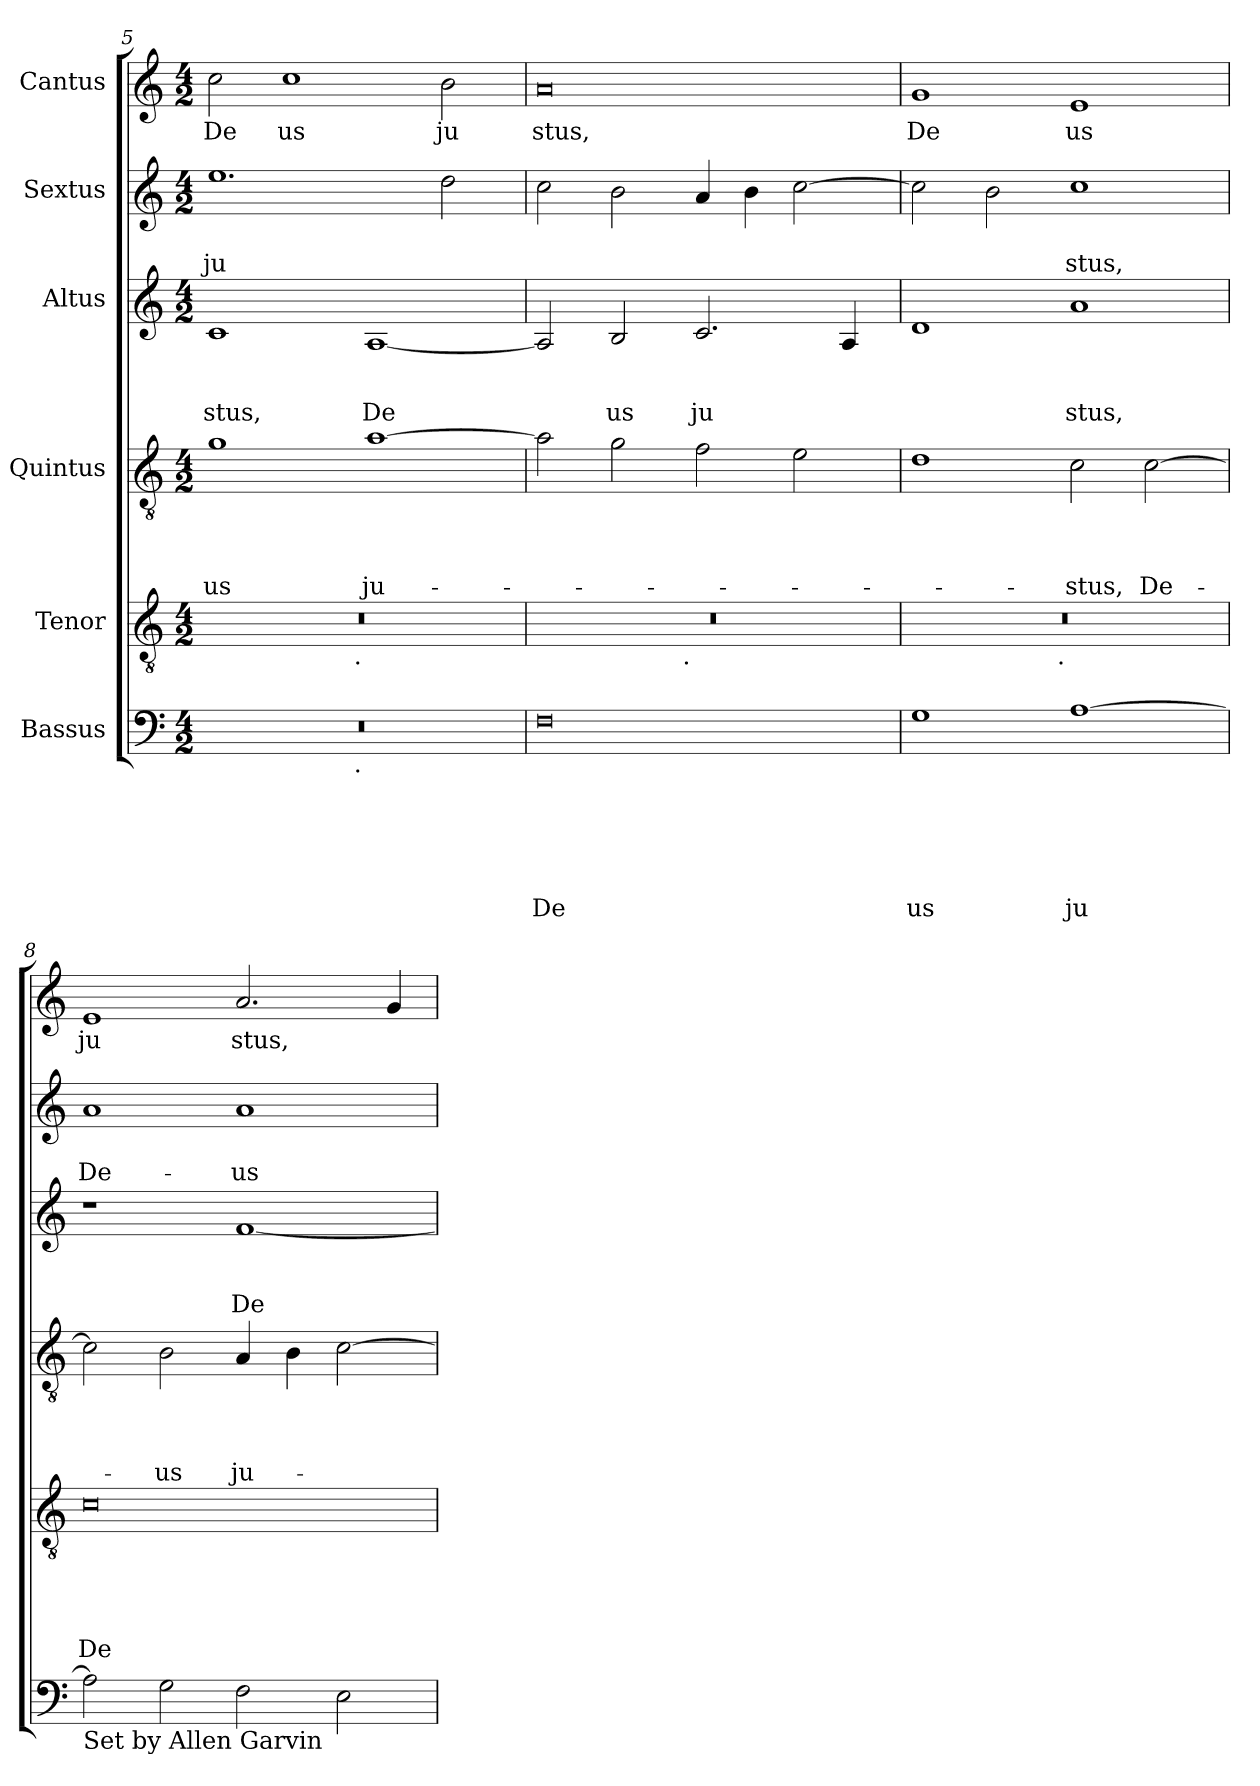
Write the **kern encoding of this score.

**kern	**text	**text	**text	**text	**text	**text	**kern	**text	**text	**text	**text	**text	**kern	**text	**text	**text	**text	**kern	**text	**text	**text	**kern	**text	**text	**kern	**text
*part6	*part6	*part6	*part6	*part6	*part6	*part6	*part5	*part5	*part5	*part5	*part5	*part5	*part4	*part4	*part4	*part4	*part4	*part3	*part3	*part3	*part3	*part2	*part2	*part2	*part1	*part1
*staff6	*staff6	*staff6	*staff6	*staff6	*staff6	*staff6	*staff5	*staff5	*staff5	*staff5	*staff5	*staff5	*staff4	*staff4	*staff4	*staff4	*staff4	*staff3	*staff3	*staff3	*staff3	*staff2	*staff2	*staff2	*staff1	*staff1
*I"Bassus	*	*	*	*	*	*	*I"Tenor	*	*	*	*	*	*I"Quintus	*	*	*	*	*I"Altus	*	*	*	*I"Sextus	*	*	*I"Cantus	*
*clefF4	*	*	*	*	*	*	*clefGv2	*	*	*	*	*	*clefGv2	*	*	*	*	*clefG2	*	*	*	*clefG2	*	*	*clefG2	*
*k[]	*	*	*	*	*	*	*k[]	*	*	*	*	*	*k[]	*	*	*	*	*k[]	*	*	*	*k[]	*	*	*k[]	*
*C:	*	*	*	*	*	*	*C:	*	*	*	*	*	*C:	*	*	*	*	*C:	*	*	*	*C:	*	*	*C:	*
*M4/2	*	*	*	*	*	*	*M4/2	*	*	*	*	*	*M4/2	*	*	*	*	*M4/2	*	*	*	*M4/2	*	*	*M4/2	*
=5	=5	=5	=5	=5	=5	=5	=5	=5	=5	=5	=5	=5	=5	=5	=5	=5	=5	=5	=5	=5	=5	=5	=5	=5	=5	=5
!	!	!	!	!	!	!	!	!	!	!	!	!	!	!	!	!	!LO:LY:b	!	!	!	!LO:LY:b	!	!	!LO:LY:b	!	!LO:LY:b
*^	*	*	*	*	*	*	*^	*	*	*	*	*	*	*	*	*	*	*	*	*	*	*	*	*	*	*
0r	2ryy	.	.	.	.	.	.	0r	2ryy	.	.	.	.	.	1g	.	.	.	-us	1c	.	.	stus,	1.ee	.	ju	2cc>\	De
!	!	!	!	!	!	!	!	!	!	!	!	!	!	!	!	!	!	!	!	!	!	!	!	!	!	!	!	!LO:LY:b
.	4...ryy	.	.	.	.	.	.	.	4...ryy	.	.	.	.	.	.	.	.	.	.	.	.	.	.	.	.	.	1cc	us
!	!	!	!	!	!	!	!	!	!LO:TX:b:t=.	!	!	!	!	!	!	!	!	!	!	!	!	!	!	!	!	!	!	!
!	!LO:TX:b:t=.	!	!	!	!	!	!	!	!	!	!	!	!	!	!	!	!	!	!	!	!	!	!	!	!	!	!	!
.	1ryy	.	.	.	.	.	.	.	1ryy	.	.	.	.	.	.	.	.	.	.	.	.	.	.	.	.	.	.	.
!	!	!	!	!	!	!	!	!	!	!	!	!	!	!	!	!	!	!	!LO:LY:b	!	!	!	!LO:LY:b	!	!	!	!	!
.	.	.	.	.	.	.	.	.	.	.	.	.	.	.	[>1a	.	.	.	ju-	[<1A	.	.	De	.	.	.	.	.
!	!	!	!	!	!	!	!	!	!	!	!	!	!	!	!	!	!	!	!	!	!	!	!	!	!	!	!	!LO:LY:b
.	.	.	.	.	.	.	.	.	.	.	.	.	.	.	.	.	.	.	.	.	.	.	.	2dd\	.	.	2b\	ju
.	32ryy	.	.	.	.	.	.	.	32ryy	.	.	.	.	.	.	.	.	.	.	.	.	.	.	.	.	.	.	.
=6	=6	=6	=6	=6	=6	=6	=6	=6	=6	=6	=6	=6	=6	=6	=6	=6	=6	=6	=6	=6	=6	=6	=6	=6	=6	=6	=6	=6
!	!	!	!	!	!	!	!LO:LY:b	!	!	!	!	!	!	!	!	!	!	!	!	!	!	!	!	!	!	!	!	!LO:LY:b
*v	*v	*	*	*	*	*	*	*	*	*	*	*	*	*	*	*	*	*	*	*	*	*	*	*	*	*	*	*
0F	.	.	.	.	.	De	0r	2ryy	.	.	.	.	.	2a\]	.	.	.	.	2A/]	.	.	.	2cc\	.	.	0a	stus,
!	!	!	!	!	!	!	!	!	!	!	!	!	!	!	!	!	!	!	!	!	!	!LO:LY:b	!	!	!	!	!
.	.	.	.	.	.	.	.	4...ryy	.	.	.	.	.	2g\	.	.	.	.	2B/	.	.	us	2b\	.	.	.	.
!	!	!	!	!	!	!	!	!LO:TX:b:t=.	!	!	!	!	!	!	!	!	!	!	!	!	!	!	!	!	!	!	!
.	.	.	.	.	.	.	.	1ryy	.	.	.	.	.	.	.	.	.	.	.	.	.	.	.	.	.	.	.
!	!	!	!	!	!	!	!	!	!	!	!	!	!	!	!	!	!	!	!	!	!	!LO:LY:b	!	!	!	!	!
.	.	.	.	.	.	.	.	.	.	.	.	.	.	2f\	.	.	.	.	2.c/	.	.	ju	4a/	.	.	.	.
.	.	.	.	.	.	.	.	.	.	.	.	.	.	.	.	.	.	.	.	.	.	.	4b\	.	.	.	.
.	.	.	.	.	.	.	.	.	.	.	.	.	.	2e\	.	.	.	.	.	.	.	.	[<2cc\	.	.	.	.
.	.	.	.	.	.	.	.	.	.	.	.	.	.	.	.	.	.	.	4A/	.	.	.	.	.	.	.	.
.	.	.	.	.	.	.	.	32ryy	.	.	.	.	.	.	.	.	.	.	.	.	.	.	.	.	.	.	.
!!LO:LB:g=z
=7	=7	=7	=7	=7	=7	=7	=7	=7	=7	=7	=7	=7	=7	=7	=7	=7	=7	=7	=7	=7	=7	=7	=7	=7	=7	=7	=7
!	!	!	!	!	!	!LO:LY:b	!	!	!	!	!	!	!	!	!	!	!	!	!	!	!	!	!	!	!	!	!LO:LY:b
1G	.	.	.	.	.	us	0r	2ryy	.	.	.	.	.	1d	.	.	.	.	1d	.	.	.	2cc\]	.	.	1g	De
.	.	.	.	.	.	.	.	4...ryy	.	.	.	.	.	.	.	.	.	.	.	.	.	.	2b\	.	.	.	.
!	!	!	!	!	!	!	!	!LO:TX:b:t=.	!	!	!	!	!	!	!	!	!	!	!	!	!	!	!	!	!	!	!
.	.	.	.	.	.	.	.	1ryy	.	.	.	.	.	.	.	.	.	.	.	.	.	.	.	.	.	.	.
!	!	!	!	!	!	!LO:LY:b	!	!	!	!	!	!	!	!	!	!	!	!LO:LY:b	!	!	!	!LO:LY:b	!	!	!LO:LY:b	!	!LO:LY:b
[>1A	.	.	.	.	.	ju	.	.	.	.	.	.	.	2c\	.	.	.	-stus,	1a	.	.	stus,	1cc	.	stus,	1e	us
!	!	!	!	!	!	!	!	!	!	!	!	!	!	!	!	!	!	!LO:LY:b	!	!	!	!	!	!	!	!	!
.	.	.	.	.	.	.	.	.	.	.	.	.	.	[>2c\	.	.	.	De-	.	.	.	.	.	.	.	.	.
.	.	.	.	.	.	.	.	32ryy	.	.	.	.	.	.	.	.	.	.	.	.	.	.	.	.	.	.	.
=8	=8	=8	=8	=8	=8	=8	=8	=8	=8	=8	=8	=8	=8	=8	=8	=8	=8	=8	=8	=8	=8	=8	=8	=8	=8	=8	=8
!LO:TX:b:t=Set by Allen Garvin	!	!	!	!	!	!	!	!	!	!	!	!	!	!	!	!	!	!	!	!	!	!	!	!	!	!	!
!	!	!	!	!	!	!	!	!	!	!	!	!	!LO:LY:b	!	!	!	!	!	!	!	!	!	!	!	!LO:LY:b	!	!LO:LY:b
*	*	*	*	*	*	*	*v	*v	*	*	*	*	*	*	*	*	*	*	*	*	*	*	*	*	*	*	*
2A\]	.	.	.	.	.	.	0c	.	.	.	.	De	2c\]	.	.	.	.	1r	.	.	.	1a	.	De-	1e	ju
!	!	!	!	!	!	!	!	!	!	!	!	!	!	!	!	!	!LO:LY:b	!	!	!	!	!	!	!	!	!
2G\	.	.	.	.	.	.	.	.	.	.	.	.	2B\	.	.	.	-us	.	.	.	.	.	.	.	.	.
!	!	!	!	!	!	!	!	!	!	!	!	!	!	!	!	!	!LO:LY:b	!	!	!	!LO:LY:b	!	!	!LO:LY:b	!	!LO:LY:b
2F\	.	.	.	.	.	.	.	.	.	.	.	.	4A/	.	.	.	ju-	[<1f	.	.	De	1a	.	-us	2.a/	stus,
.	.	.	.	.	.	.	.	.	.	.	.	.	4B\	.	.	.	.	.	.	.	.	.	.	.	.	.
2E\	.	.	.	.	.	.	.	.	.	.	.	.	[>2c\	.	.	.	.	.	.	.	.	.	.	.	.	.
.	.	.	.	.	.	.	.	.	.	.	.	.	.	.	.	.	.	.	.	.	.	.	.	.	4g/	.
=	=	=	=	=	=	=	=	=	=	=	=	=	=	=	=	=	=	=	=	=	=	=	=	=	=	=
*-	*-	*-	*-	*-	*-	*-	*-	*-	*-	*-	*-	*-	*-	*-	*-	*-	*-	*-	*-	*-	*-	*-	*-	*-	*-	*-
